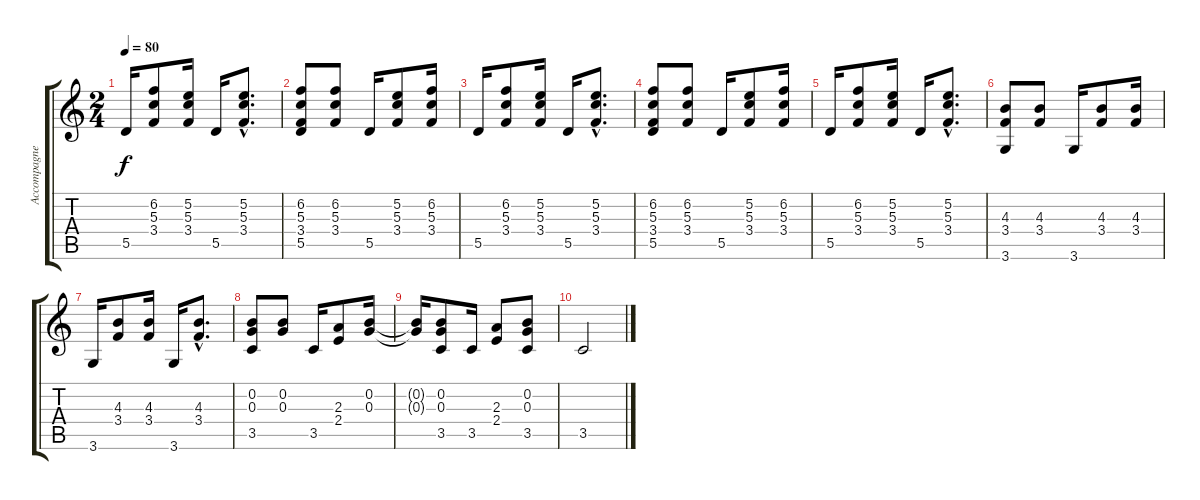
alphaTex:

\track ("Accompagnement" "Accompagne") {instrument acousticguitarnylon}
\staff {score tabs}
\tuning (E4 B3 G3 D3 A2 E2) {hide}
\ts (2 4)
\tempo 80
\clef g2
\ks c
5.5.16{dy f} (6.2 5.3 3.4).8 (5.2 5.3 3.4).16 5.5.16 (5.2{hac} 5.3{hac} 3.4{hac}).8{d} |
(6.2 5.3 3.4 5.5).8 (6.2 5.3 3.4).8 5.5.16 (5.2 5.3 3.4).8 (6.2 5.3 3.4).16 |
5.5.16 (6.2 5.3 3.4).8 (5.2 5.3 3.4).16 5.5.16 (5.2{hac} 5.3{hac} 3.4{hac}).8{d} |
(6.2 5.3 3.4 5.5).8 (6.2 5.3 3.4).8 5.5.16 (5.2 5.3 3.4).8 (6.2 5.3 3.4).16 |
5.5.16 (6.2 5.3 3.4).8 (5.2 5.3 3.4).16 5.5.16 (5.2{hac} 5.3{hac} 3.4{hac}).8{d} |
(4.3 3.4 3.6).8 (4.3 3.4).8 3.6.16 (4.3 3.4).8 (4.3 3.4).16 |
3.6.16 (4.3 3.4).8 (4.3 3.4).16 3.6.16 (4.3{hac} 3.4{hac}).8{d} |
(0.2 0.3 3.5).8 (0.2 0.3).8 3.5.16 (2.3 2.4).8 (0.2 0.3).16 |
(0.2{t} 0.3{t}).16 (0.2 0.3 3.5).8 3.5.16 (2.3 2.4).8 (0.2 0.3 3.5).8 |
3.5.2
